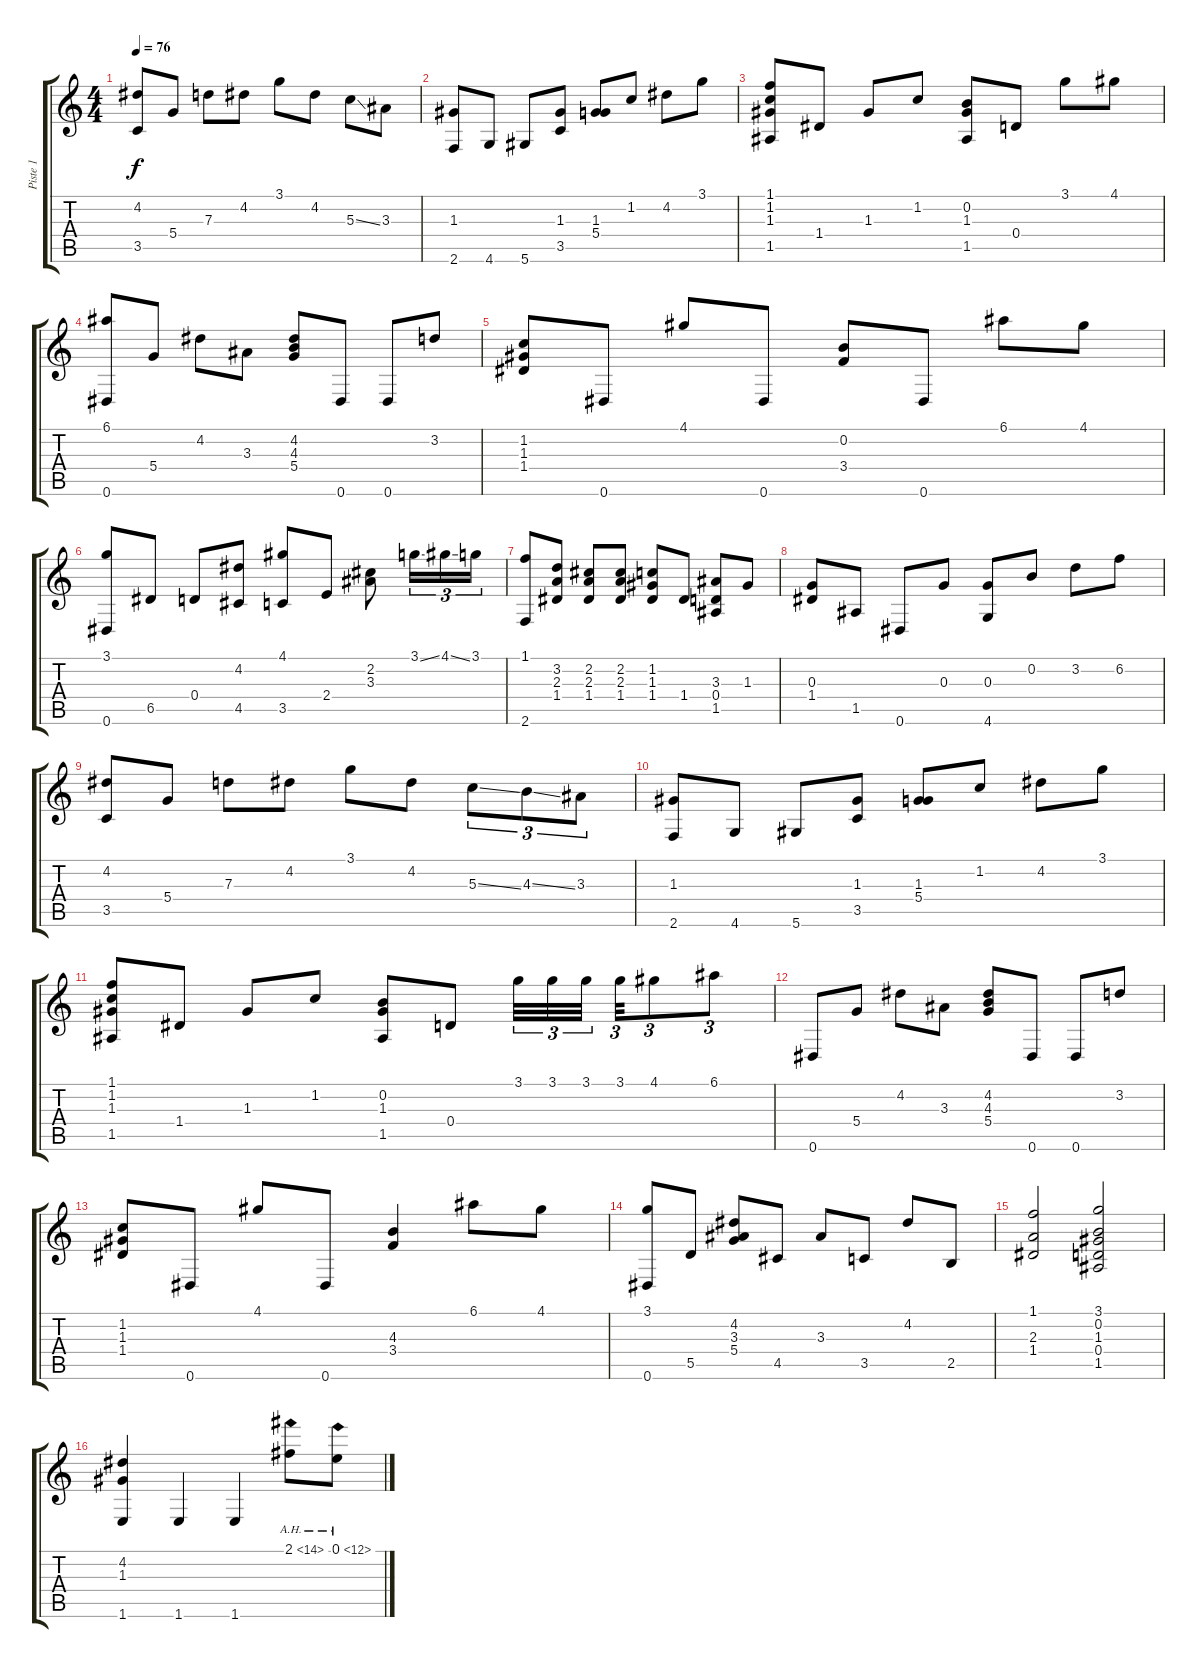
\track ("Piste 1" "Piste 1") {instrument acousticguitarnylon}
\staff {score tabs}
\tuning (E4 B3 G3 D3 A2 Eb2) {hide}
\ts (4 4)
\tempo 76
\clef g2
\ks c
(4.2 3.5).8{dy f} 5.4.8 7.3.8 4.2.8 3.1.8 4.2.8 5.3{ss}.8 3.3.8 |
(1.3 2.6).8 4.6.8 5.6.8 (1.3 3.5).8 (1.3 5.4).8 1.2.8 4.2.8 3.1.8 |
(1.1 1.2 1.3 1.5).8 1.4.8 1.3.8 1.2.8 (0.2 1.3 1.5).8 0.4.8 3.1.8 4.1.8 |
(6.1 0.6).8 5.4.8 4.2.8 3.3.8 (4.2 4.3 5.4).8 0.6.8 0.6.8 3.2.8 |
(1.2 1.3 1.4).8 0.6.8 4.1.8 0.6.8 (0.2 3.4).8 0.6.8 6.1.8 4.1.8 |
(3.1 0.6).8 6.5.8 0.4.8 (4.2 4.5).8 (4.1 3.5).8 2.4.8 (2.2 3.3).8 3.1{ss}.16{tu (3 2)} 4.1{ss}.16{tu (3 2)} 3.1.16{tu (3 2)} |
(1.1 2.6).8 (3.2 2.3 1.4).8 (2.2 2.3 1.4).8 (2.2 2.3 1.4).8 (1.2 1.3 1.4).8 1.4.8 (3.3 0.4 1.5).8 1.3.8 |
(0.3 1.4).8 1.5.8 0.6.8 0.3.8 (0.3 4.6).8 0.2.8 3.2.8 6.2.8 |
(4.2 3.5).8 5.4.8 7.3.8 4.2.8 3.1.8 4.2.8 5.3{ss}.8{tu (3 2)} 4.3{ss}.8{tu (3 2)} 3.3.8{tu (3 2)} |
(1.3 2.6).8 4.6.8 5.6.8 (1.3 3.5).8 (1.3 5.4).8 1.2.8 4.2.8 3.1.8 |
(1.1 1.2 1.3 1.5).8 1.4.8 1.3.8 1.2.8 (0.2 1.3 1.5).8 0.4.8 3.1.32{tu (3 2)} 3.1.32{tu (3 2)} 3.1.32{tu (3 2) beam splitsecondary} 3.1.32{tu (3 2)} 4.1.8{tu (3 2)} 6.1.8{tu (3 2)} |
0.6.8 5.4.8 4.2.8 3.3.8 (4.2 4.3 5.4).8 0.6.8 0.6.8 3.2.8 |
(1.2 1.3 1.4).8 0.6.8 4.1.8 0.6.8 (4.3 3.4).4 6.1.8 4.1.8 |
(3.1 0.6).8 5.5.8 (4.2 3.3 5.4).8 4.5.8 3.3.8 3.5.8 4.2.8 2.5.8 |
(1.1 2.3 1.4).2 (3.1 0.2 1.3 0.4 1.5).2 |
(4.2 1.3 1.6).4 1.6.4 1.6.4 2.1{ah 12}.8 0.1{ah 12}.8
